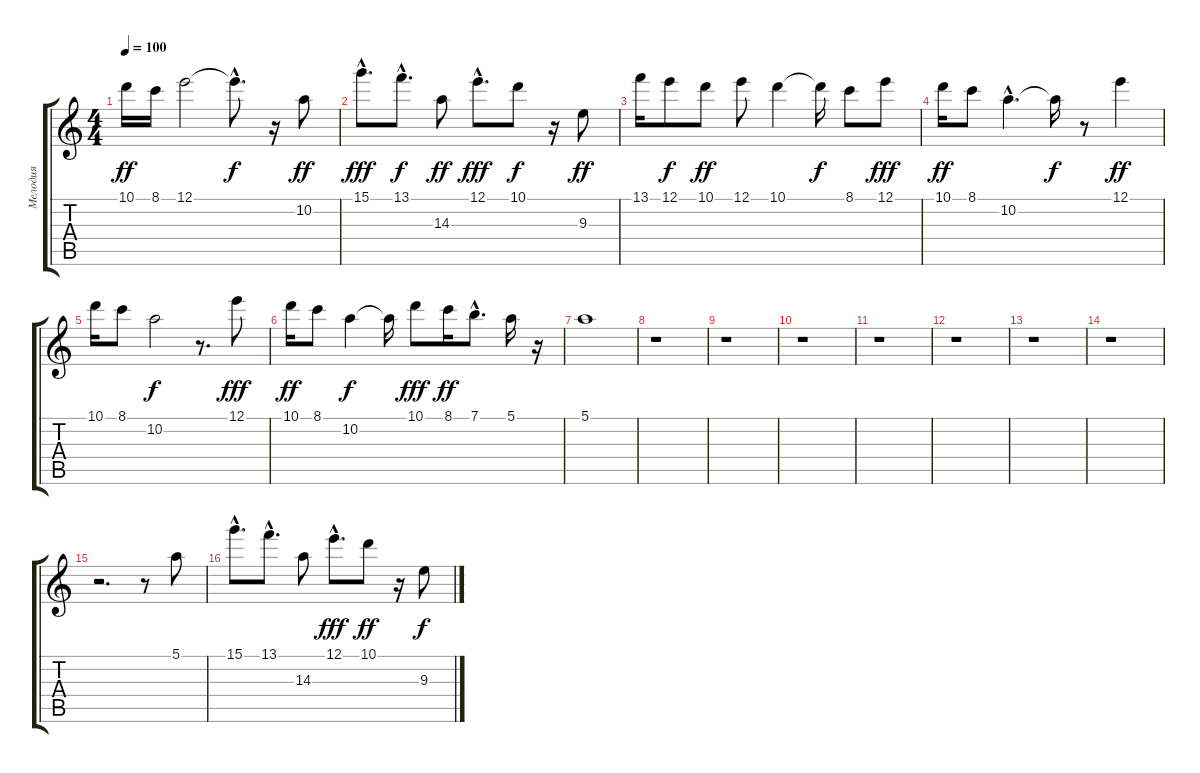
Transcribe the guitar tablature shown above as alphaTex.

\track ("Мелодия" "Мелодия") {instrument acousticguitarnylon}
\staff {score tabs}
\tuning (E4 B3 G3 D3 A2 E2) {hide}
\ts (4 4)
\tempo 100
\clef g2
\ks c
10.1.16{dy ff} 8.1.16 12.1.2 12.1{hac t}.8{d dy f} r.16 10.2.8{dy ff} |
15.1{hac}.8{d dy fff} 13.1{hac}.8{d dy f} 14.3.8{dy ff} 12.1{hac}.8{d dy fff} 10.1.8{dy f} r.16 9.3.8{dy ff} |
13.1.16 12.1.8{dy f} 10.1.8{dy ff} 12.1.8 10.1.4 10.1{t}.16{dy f} 8.1.8 12.1.8{dy fff} |
10.1.16{dy ff} 8.1.8 10.2{hac}.4{d} 10.2{t}.16{dy f} r.8 12.1.4{dy ff} |
10.1.16 8.1.8 10.2.2{dy f} r.8{d} 12.1.8{dy fff} |
10.1.16{dy ff} 8.1.8 10.2.4{dy f} 10.2{t}.16 10.1.8{dy fff} 8.1.16{dy ff} 7.1{hac}.8{d} 5.1.16 r.16 |
5.1.1 |
r.1 |
r.1 |
r.1 |
r.1 |
r.1 |
r.1 |
r.1 |
r.2{d} r.8 5.1.8 |
15.1{hac}.8{d} 13.1{hac}.8{d} 14.3.8 12.1{hac}.8{d dy fff} 10.1.8{dy ff} r.16 9.3.8{dy f}
